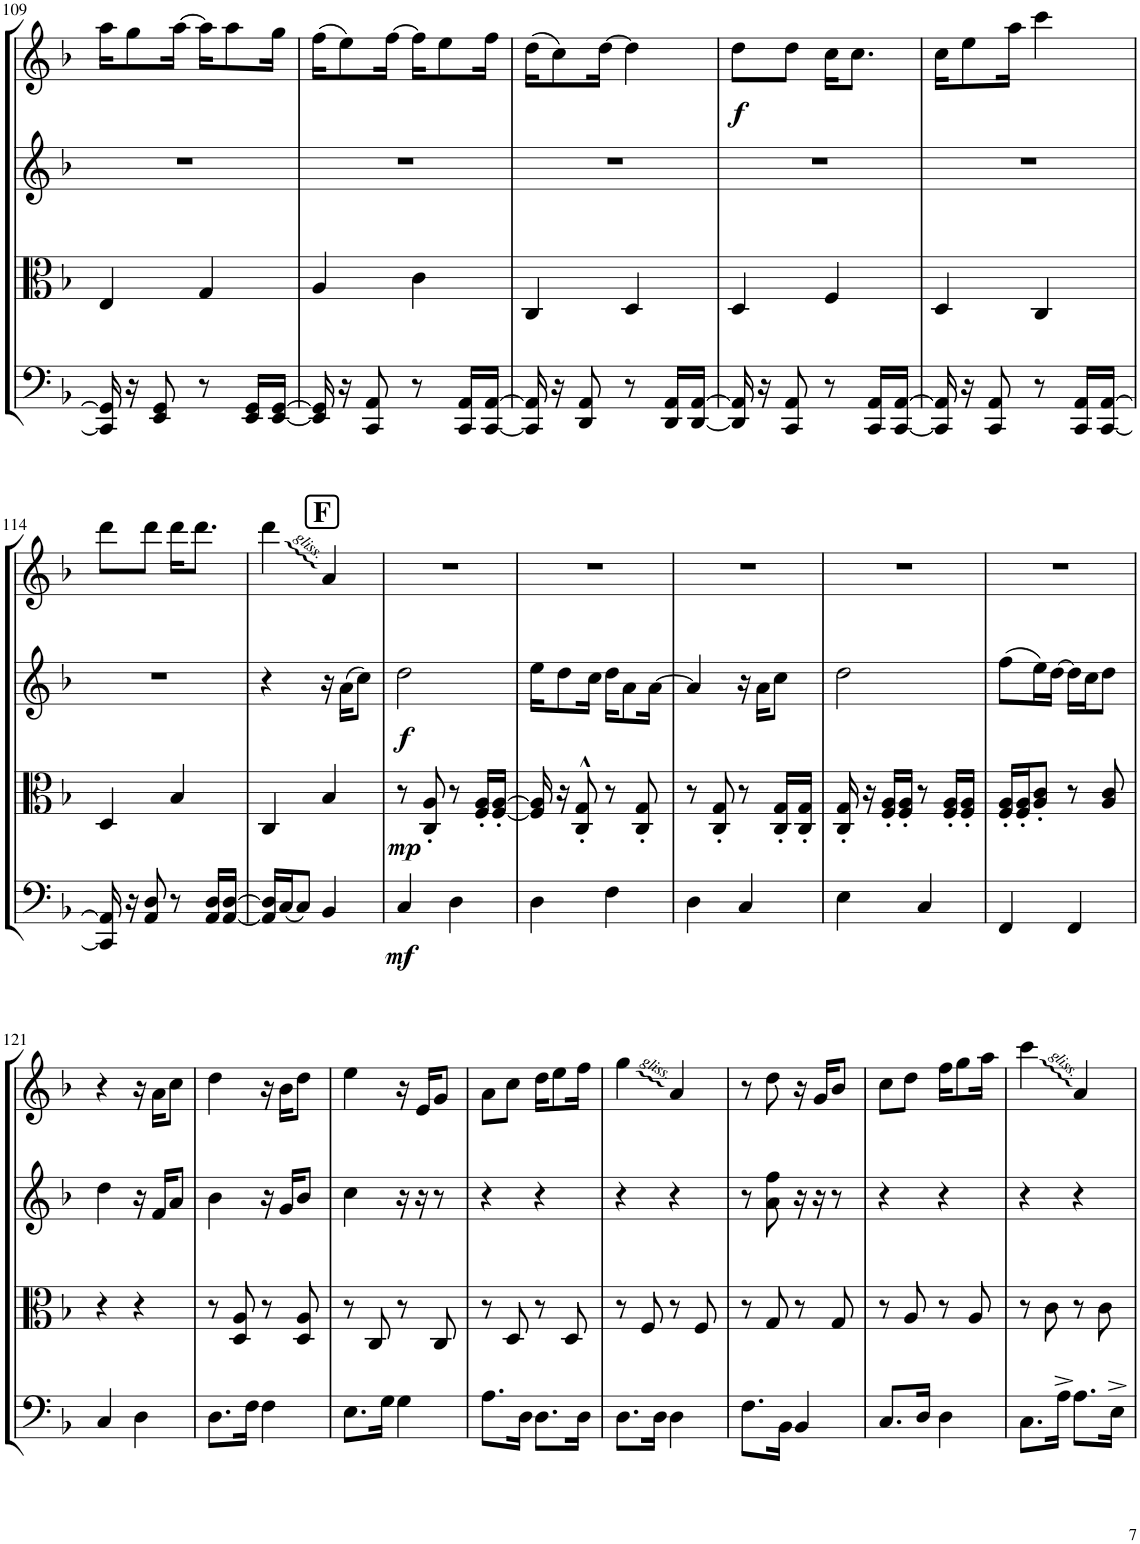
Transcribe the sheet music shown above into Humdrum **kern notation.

**kern	**dynam	**kern	**dynam	**kern	**dynam	**kern	**dynam
*part4	*part4	*part3	*part3	*part2	*part2	*part1	*part1
*staff4	*staff4	*staff3	*staff3	*staff2	*staff2	*staff1	*staff1
*I"Violoncello	*	*I"Viola	*	*I"Violin II	*	*I"Violin I	*
*I'Vc	*	*I'Vla	*	*I'Vln	*	*I'Vln	*
!!LO:PB:g=z
*clefF4	*	*clefC3	*	*clefG2	*	*clefG2	*
*k[b-]	*	*k[b-]	*	*k[b-]	*	*k[b-]	*
*M2/4	*	*M2/4	*	*M2/4	*	*M2/4	*
=109	=109	=109	=109	=109	=109	=109	=109
16CC/] 16GG/]	.	4E/	.	2r	.	16aa\KL	.
16r	.	.	.	.	.	8gg\	.
8EE/ 8GG/	.	.	.	.	.	.	.
.	.	.	.	.	.	[16aa\Jk	.
8r	.	4G/	.	.	.	16aa\KL]	.
.	.	.	.	.	.	8aa\	.
16EE/ 16GG/LL	.	.	.	.	.	.	.
[16EE/ [16GG/JJ	.	.	.	.	.	16gg\Jk	.
=110	=110	=110	=110	=110	=110	=110	=110
16EE/] 16GG/]	.	4A/	.	2r	.	(16ff\KL	.
16r	.	.	.	.	.	8ee\)	.
8CC/ 8AA/	.	.	.	.	.	.	.
.	.	.	.	.	.	[16ff\Jk	.
8r	.	4c\	.	.	.	16ff\KL]	.
.	.	.	.	.	.	8ee\	.
16CC/ 16AA/LL	.	.	.	.	.	.	.
[16CC/ [16AA/JJ	.	.	.	.	.	16ff\Jk	.
=111	=111	=111	=111	=111	=111	=111	=111
16CC/] 16AA/]	.	4C/	.	2r	.	(16dd\KL	.
16r	.	.	.	.	.	8cc\)	.
8DD/ 8AA/	.	.	.	.	.	.	.
.	.	.	.	.	.	[16dd\Jk	.
8r	.	4D/	.	.	.	4dd\]	.
16DD/ 16AA/LL	.	.	.	.	.	.	.
[16DD/ [16AA/JJ	.	.	.	.	.	.	.
=112	=112	=112	=112	=112	=112	=112	=112
!	!	!	!	!	!	!	!LO:DY:b
16DD/] 16AA/]	.	4D/	.	2r	.	8dd\L	f
16r	.	.	.	.	.	.	.
8CC/ 8AA/	.	.	.	.	.	8dd\J	.
8r	.	4F/	.	.	.	16cc\KL	.
.	.	.	.	.	.	8.cc\J	.
16CC/ 16AA/LL	.	.	.	.	.	.	.
[16CC/ [16AA/JJ	.	.	.	.	.	.	.
=113	=113	=113	=113	=113	=113	=113	=113
16CC/] 16AA/]	.	4D/	.	2r	.	16cc\KL	.
16r	.	.	.	.	.	8ee\	.
8CC/ 8AA/	.	.	.	.	.	.	.
.	.	.	.	.	.	16aa\Jk	.
8r	.	4C/	.	.	.	4ccc\	.
16CC/ 16AA/LL	.	.	.	.	.	.	.
[16CC/ [16AA/JJ	.	.	.	.	.	.	.
!!LO:LB:g=z
=114	=114	=114	=114	=114	=114	=114	=114
16CC/] 16AA/]	.	4D/	.	2r	.	8ddd\L	.
16r	.	.	.	.	.	.	.
8AA/ 8D/	.	.	.	.	.	8ddd\J	.
8r	.	4B-/	.	.	.	16ddd\KL	.
.	.	.	.	.	.	8.ddd\J	.
16AA/ 16D/LL	.	.	.	.	.	.	.
[16AA/ [16D/JJ	.	.	.	.	.	.	.
!!LO:REH:place=s1:a:B:cj:fs=14:t=F:qo=1
=115	=115	=115	=115	=115	=115	=115	=115
16AA/] 16D/]LL	.	4C/	.	4r	.	4ddd\	.
(16C/J	.	.	.	.	.	.	.
8C/J)	.	.	.	.	.	.	.
4BB-/	.	4B-/	.	16r	.	4a/	.
.	.	.	.	(16a\KL	.	.	.
.	.	.	.	8cc\J)	.	.	.
=116	=116	=116	=116	=116	=116	=116	=116
!	!LO:DY:b	!	!LO:DY:b	!	!LO:DY:b	!	!
4C/	mf	8r	mp	2dd\	f	2r	.
.	.	8C/' 8A/'	.	.	.	.	.
4D\	.	8r	.	.	.	.	.
.	.	16F/' 16A/'LL	.	.	.	.	.
.	.	[16F/' [16A/'JJ	.	.	.	.	.
=117	=117	=117	=117	=117	=117	=117	=117
4D\	.	16F/] 16A/]	.	16ee\KL	.	2r	.
.	.	16r	.	8dd\	.	.	.
.	.	8C/'^^ 8G/'^^	.	.	.	.	.
.	.	.	.	16cc\Jk	.	.	.
4F\	.	8r	.	16dd\KL	.	.	.
.	.	.	.	8a\	.	.	.
.	.	8C/' 8G/'	.	.	.	.	.
.	.	.	.	[16a\Jk	.	.	.
=118	=118	=118	=118	=118	=118	=118	=118
4D\	.	8r	.	4a/]	.	2r	.
.	.	8C/' 8G/'	.	.	.	.	.
4C/	.	8r	.	16r	.	.	.
.	.	.	.	16a\KL	.	.	.
.	.	16C/' 16G/'LL	.	8cc\J	.	.	.
.	.	16C/' 16G/'JJ	.	.	.	.	.
=119	=119	=119	=119	=119	=119	=119	=119
4E\	.	16C/' 16G/'	.	2dd\	.	2r	.
.	.	16r	.	.	.	.	.
.	.	16F/' 16A/'LL	.	.	.	.	.
.	.	16F/' 16A/'JJ	.	.	.	.	.
4C/	.	8r	.	.	.	.	.
.	.	16F/' 16A/'LL	.	.	.	.	.
.	.	16F/' 16A/'JJ	.	.	.	.	.
=120	=120	=120	=120	=120	=120	=120	=120
4FF/	.	16F/' 16A/'LL	.	(8ff\L	.	2r	.
.	.	16F/' 16A/'J	.	.	.	.	.
.	.	8A/' 8c/'J	.	16ee\L)	.	.	.
.	.	.	.	[16dd\JJ	.	.	.
4FF/	.	8r	.	16dd\LL]	.	.	.
.	.	.	.	16cc\J	.	.	.
.	.	8A/ 8c/	.	8dd\J	.	.	.
!!LO:LB:g=z
=121	=121	=121	=121	=121	=121	=121	=121
4C/	.	4r	.	4dd\	.	4r	.
4D\	.	4r	.	16r	.	16r	.
.	.	.	.	16f/KL	.	16a\KL	.
.	.	.	.	8a/J	.	8cc\J	.
=122	=122	=122	=122	=122	=122	=122	=122
8.D\L	.	8r	.	4b-\	.	4dd\	.
.	.	8D/ 8A/	.	.	.	.	.
16F\Jk	.	.	.	.	.	.	.
4F\	.	8r	.	16r	.	16r	.
.	.	.	.	16g/KL	.	16b-\KL	.
.	.	8D/ 8A/	.	8b-/J	.	8dd\J	.
=123	=123	=123	=123	=123	=123	=123	=123
8.E\L	.	8r	.	4cc\	.	4ee\	.
.	.	8C/	.	.	.	.	.
16G\Jk	.	.	.	.	.	.	.
4G\	.	8r	.	16r	.	16r	.
.	.	.	.	16r	.	16e/KL	.
.	.	8C/	.	8r	.	8g/J	.
=124	=124	=124	=124	=124	=124	=124	=124
8.A\L	.	8r	.	4r	.	8a\L	.
.	.	8D/	.	.	.	8cc\J	.
16D\Jk	.	.	.	.	.	.	.
8.D\L	.	8r	.	4r	.	16dd\KL	.
.	.	.	.	.	.	8ee\	.
.	.	8D/	.	.	.	.	.
16D\Jk	.	.	.	.	.	16ff\Jk	.
=125	=125	=125	=125	=125	=125	=125	=125
8.D\L	.	8r	.	4r	.	4gg\	.
.	.	8F/	.	.	.	.	.
16D\Jk	.	.	.	.	.	.	.
4D\	.	8r	.	4r	.	4a/	.
.	.	8F/	.	.	.	.	.
=126	=126	=126	=126	=126	=126	=126	=126
8.F\L	.	8r	.	8r	.	8r	.
.	.	8G/	.	8a\ 8ff\	.	8dd\	.
16BB-\Jk	.	.	.	.	.	.	.
4BB-/	.	8r	.	16r	.	16r	.
.	.	.	.	16r	.	16g/KL	.
.	.	8G/	.	8r	.	8b-/J	.
=127	=127	=127	=127	=127	=127	=127	=127
8.C/L	.	8r	.	4r	.	8cc\L	.
.	.	8A/	.	.	.	8dd\J	.
16D/Jk	.	.	.	.	.	.	.
4D\	.	8r	.	4r	.	16ff\KL	.
.	.	.	.	.	.	8gg\	.
.	.	8A/	.	.	.	.	.
.	.	.	.	.	.	16aa\Jk	.
=128	=128	=128	=128	=128	=128	=128	=128
8.C\L	.	8r	.	4r	.	4ccc\	.
.	.	8c\	.	.	.	.	.
16A^\Jk	.	.	.	.	.	.	.
8.A\L	.	8r	.	4r	.	4a/	.
.	.	8c\	.	.	.	.	.
16E^\Jk	.	.	.	.	.	.	.
=	=	=	=	=	=	=	=
*-	*-	*-	*-	*-	*-	*-	*-
